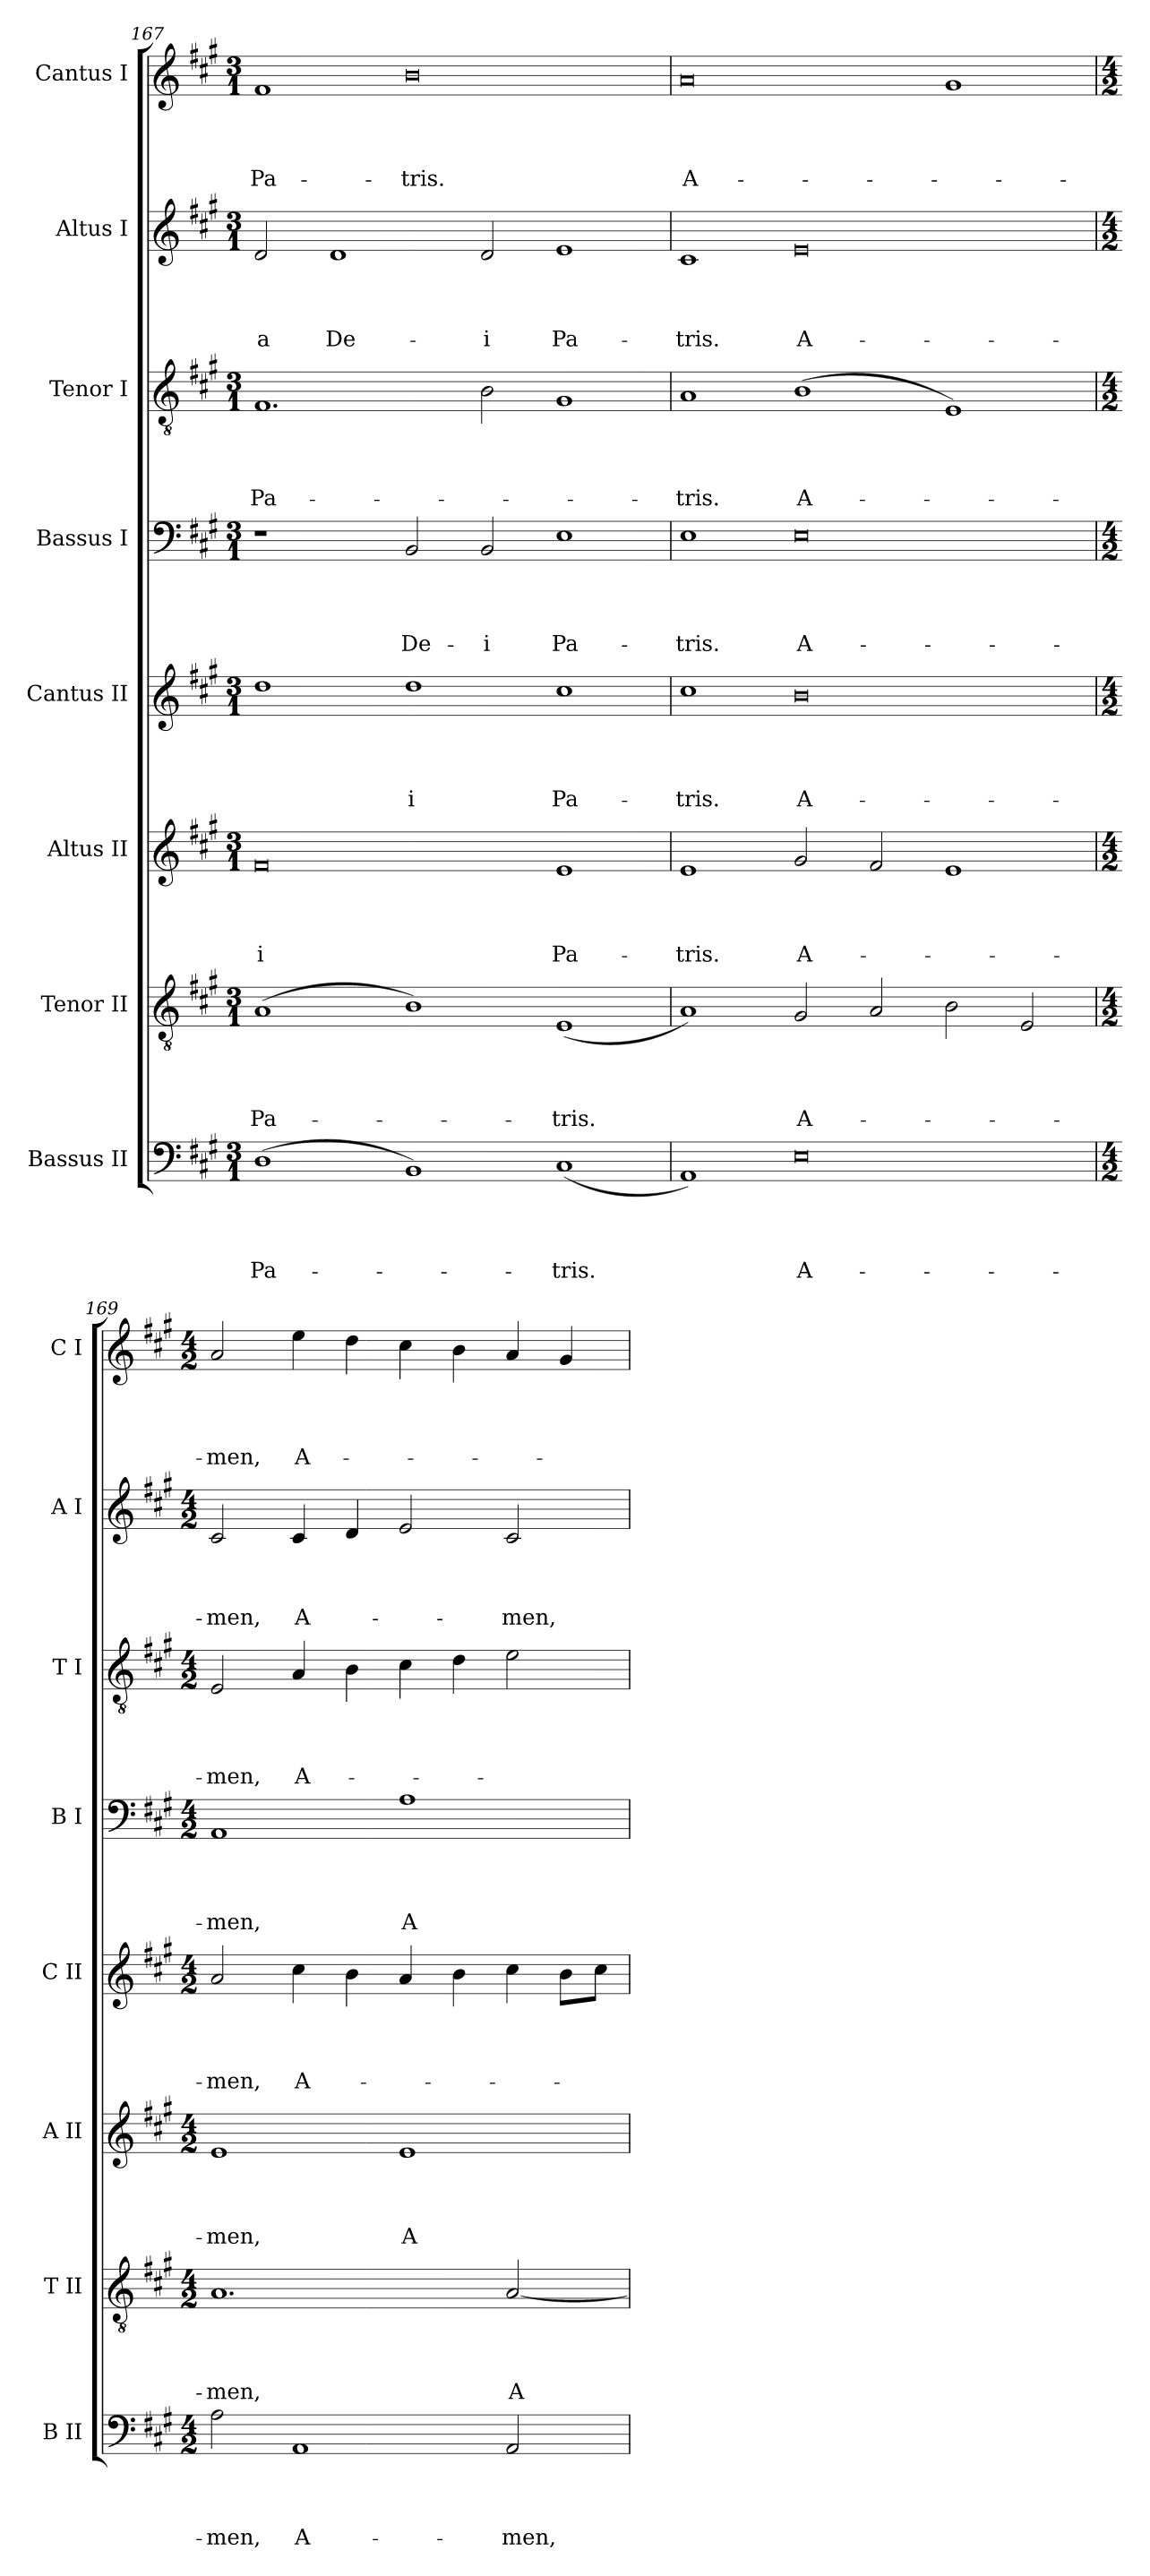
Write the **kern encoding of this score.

**kern	**text	**text	**text	**text	**kern	**text	**text	**text	**text	**kern	**text	**text	**text	**text	**kern	**text	**text	**text	**text	**kern	**text	**text	**text	**text	**kern	**text	**text	**text	**text	**kern	**text	**text	**text	**text	**kern	**text	**text	**text	**text
*part8	*part8	*part8	*part8	*part8	*part7	*part7	*part7	*part7	*part7	*part6	*part6	*part6	*part6	*part6	*part5	*part5	*part5	*part5	*part5	*part4	*part4	*part4	*part4	*part4	*part3	*part3	*part3	*part3	*part3	*part2	*part2	*part2	*part2	*part2	*part1	*part1	*part1	*part1	*part1
*staff8	*staff8	*staff8	*staff8	*staff8	*staff7	*staff7	*staff7	*staff7	*staff7	*staff6	*staff6	*staff6	*staff6	*staff6	*staff5	*staff5	*staff5	*staff5	*staff5	*staff4	*staff4	*staff4	*staff4	*staff4	*staff3	*staff3	*staff3	*staff3	*staff3	*staff2	*staff2	*staff2	*staff2	*staff2	*staff1	*staff1	*staff1	*staff1	*staff1
*I"Bassus II	*	*	*	*	*I"Tenor II	*	*	*	*	*I"Altus II	*	*	*	*	*I"Cantus II	*	*	*	*	*I"Bassus I	*	*	*	*	*I"Tenor I	*	*	*	*	*I"Altus I	*	*	*	*	*I"Cantus I	*	*	*	*
*I'B II	*	*	*	*	*I'T II	*	*	*	*	*I'A II	*	*	*	*	*I'C II	*	*	*	*	*I'B I	*	*	*	*	*I'T I	*	*	*	*	*I'A I	*	*	*	*	*I'C I	*	*	*	*
*clefF4	*	*	*	*	*clefGv2	*	*	*	*	*clefG2	*	*	*	*	*clefG2	*	*	*	*	*clefF4	*	*	*	*	*clefGv2	*	*	*	*	*clefG2	*	*	*	*	*clefG2	*	*	*	*
*k[f#c#g#]	*	*	*	*	*k[f#c#g#]	*	*	*	*	*k[f#c#g#]	*	*	*	*	*k[f#c#g#]	*	*	*	*	*k[f#c#g#]	*	*	*	*	*k[f#c#g#]	*	*	*	*	*k[f#c#g#]	*	*	*	*	*k[f#c#g#]	*	*	*	*
*A:	*	*	*	*	*A:	*	*	*	*	*A:	*	*	*	*	*A:	*	*	*	*	*A:	*	*	*	*	*A:	*	*	*	*	*A:	*	*	*	*	*A:	*	*	*	*
*M3/1	*	*	*	*	*M3/1	*	*	*	*	*M3/1	*	*	*	*	*M3/1	*	*	*	*	*M3/1	*	*	*	*	*M3/1	*	*	*	*	*M3/1	*	*	*	*	*M3/1	*	*	*	*
=167	=167	=167	=167	=167	=167	=167	=167	=167	=167	=167	=167	=167	=167	=167	=167	=167	=167	=167	=167	=167	=167	=167	=167	=167	=167	=167	=167	=167	=167	=167	=167	=167	=167	=167	=167	=167	=167	=167	=167
(1D	.	.	.	Pa-	(1A	.	.	.	Pa-	0f#	.	.	.	-i	1dd	.	.	.	.	1r	.	.	.	.	1.F#	.	.	.	Pa-	2d/	.	.	.	-a	1f#	.	.	.	Pa-
.	.	.	.	.	.	.	.	.	.	.	.	.	.	.	.	.	.	.	.	.	.	.	.	.	.	.	.	.	.	1d	.	.	.	De-	.	.	.	.	.
1BB)	.	.	.	.	1B)	.	.	.	.	.	.	.	.	.	1dd	.	.	.	-i	2BB/	.	.	.	De-	.	.	.	.	.	.	.	.	.	.	0b	.	.	.	-tris.
.	.	.	.	.	.	.	.	.	.	.	.	.	.	.	.	.	.	.	.	2BB/	.	.	.	-i	2B\	.	.	.	.	2d/	.	.	.	-i	.	.	.	.	.
(1C#	.	.	.	-tris.	(1E	.	.	.	-tris.	1e	.	.	.	Pa-	1cc#	.	.	.	Pa-	1E	.	.	.	Pa-	1G#	.	.	.	.	1e	.	.	.	Pa-	.	.	.	.	.
=168	=168	=168	=168	=168	=168	=168	=168	=168	=168	=168	=168	=168	=168	=168	=168	=168	=168	=168	=168	=168	=168	=168	=168	=168	=168	=168	=168	=168	=168	=168	=168	=168	=168	=168	=168	=168	=168	=168	=168
1AA)	.	.	.	.	1A)	.	.	.	.	1e	.	.	.	-tris.	1cc#	.	.	.	-tris.	1E	.	.	.	-tris.	1A	.	.	.	-tris.	1c#	.	.	.	-tris.	0a	.	.	.	A-
0E	.	.	.	A-	2G#/	.	.	.	A-	2g#/	.	.	.	A-	0b	.	.	.	A-	0E	.	.	.	A-	(1B	.	.	.	A-	0e	.	.	.	A-	.	.	.	.	.
.	.	.	.	.	2A/	.	.	.	.	2f#/	.	.	.	.	.	.	.	.	.	.	.	.	.	.	.	.	.	.	.	.	.	.	.	.	.	.	.	.	.
.	.	.	.	.	2B\	.	.	.	.	1e	.	.	.	.	.	.	.	.	.	.	.	.	.	.	1E)	.	.	.	.	.	.	.	.	.	1g#	.	.	.	.
.	.	.	.	.	2E/	.	.	.	.	.	.	.	.	.	.	.	.	.	.	.	.	.	.	.	.	.	.	.	.	.	.	.	.	.	.	.	.	.	.
!!LO:PB:g=z
=169	=169	=169	=169	=169	=169	=169	=169	=169	=169	=169	=169	=169	=169	=169	=169	=169	=169	=169	=169	=169	=169	=169	=169	=169	=169	=169	=169	=169	=169	=169	=169	=169	=169	=169	=169	=169	=169	=169	=169
*M4/2	*	*	*	*	*M4/2	*	*	*	*	*M4/2	*	*	*	*	*M4/2	*	*	*	*	*M4/2	*	*	*	*	*M4/2	*	*	*	*	*M4/2	*	*	*	*	*M4/2	*	*	*	*
2A\	.	.	.	-men,	1.A	.	.	.	-men,	1e	.	.	.	-men,	2a/	.	.	.	-men,	1AA	.	.	.	-men,	2E/	.	.	.	-men,	2c#/	.	.	.	-men,	2a/	.	.	.	-men,
1AA	.	.	.	A-	.	.	.	.	.	.	.	.	.	.	4cc#\	.	.	.	A-	.	.	.	.	.	4A/	.	.	.	A-	4c#/	.	.	.	A-	4ee\	.	.	.	A-
.	.	.	.	.	.	.	.	.	.	.	.	.	.	.	4b\	.	.	.	.	.	.	.	.	.	4B\	.	.	.	.	4d/	.	.	.	.	4dd\	.	.	.	.
.	.	.	.	.	.	.	.	.	.	1e	.	.	.	A-	4a/	.	.	.	.	1A	.	.	.	A-	4c#\	.	.	.	.	2e/	.	.	.	.	4cc#\	.	.	.	.
.	.	.	.	.	.	.	.	.	.	.	.	.	.	.	4b\	.	.	.	.	.	.	.	.	.	4d\	.	.	.	.	.	.	.	.	.	4b\	.	.	.	.
2AA/	.	.	.	-men,	[2A/	.	.	.	A-	.	.	.	.	.	4cc#\	.	.	.	.	.	.	.	.	.	2e\	.	.	.	.	2c#/	.	.	.	-men,	4a/	.	.	.	.
.	.	.	.	.	.	.	.	.	.	.	.	.	.	.	8b\L	.	.	.	.	.	.	.	.	.	.	.	.	.	.	.	.	.	.	.	4g#/	.	.	.	.
.	.	.	.	.	.	.	.	.	.	.	.	.	.	.	8cc#\J	.	.	.	.	.	.	.	.	.	.	.	.	.	.	.	.	.	.	.	.	.	.	.	.
=	=	=	=	=	=	=	=	=	=	=	=	=	=	=	=	=	=	=	=	=	=	=	=	=	=	=	=	=	=	=	=	=	=	=	=	=	=	=	=
*-	*-	*-	*-	*-	*-	*-	*-	*-	*-	*-	*-	*-	*-	*-	*-	*-	*-	*-	*-	*-	*-	*-	*-	*-	*-	*-	*-	*-	*-	*-	*-	*-	*-	*-	*-	*-	*-	*-	*-
